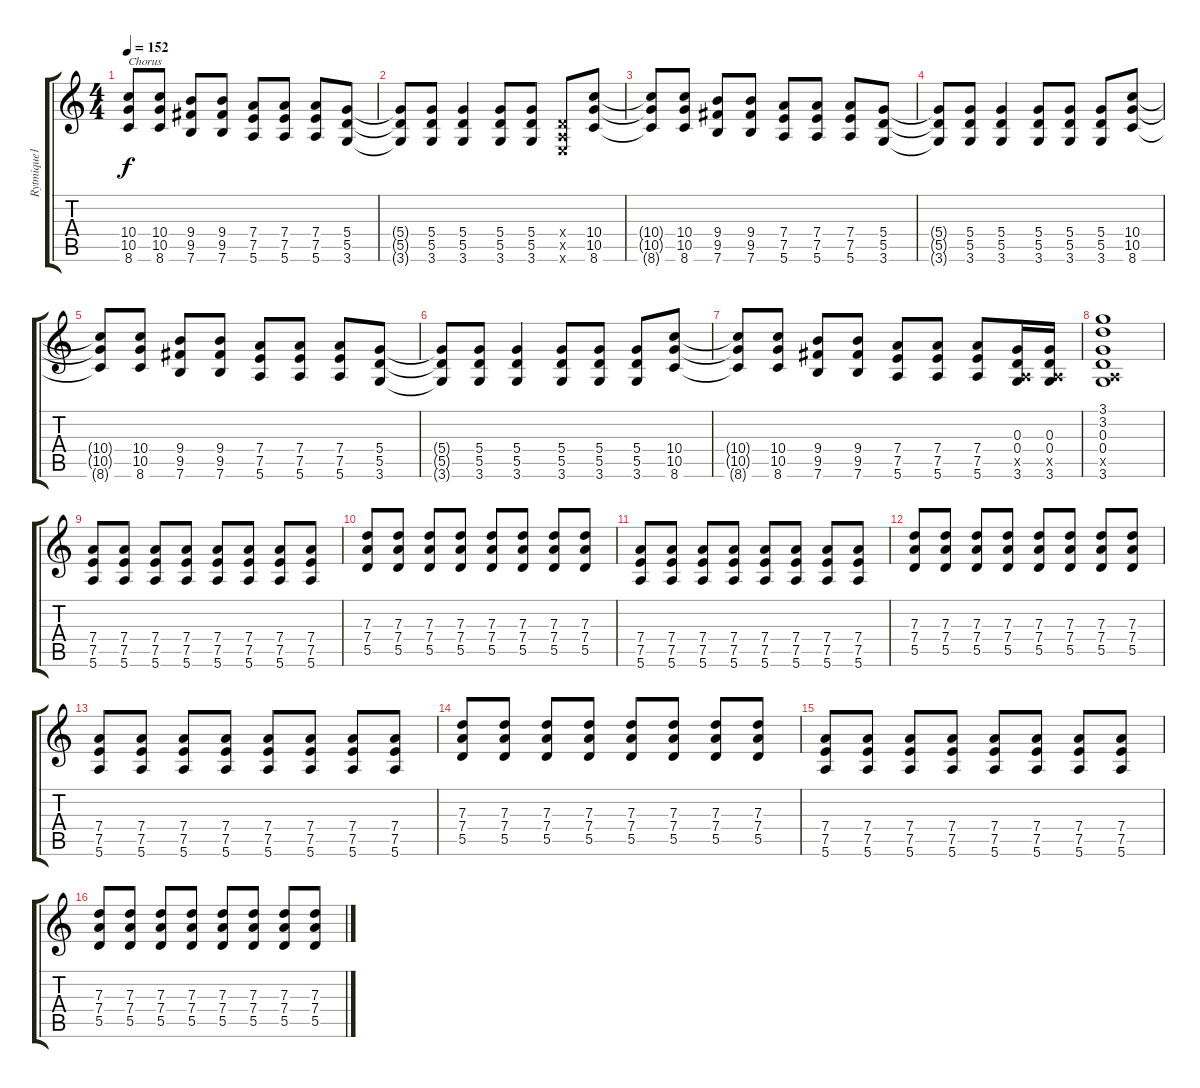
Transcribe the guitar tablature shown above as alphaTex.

\track ("Rytmique1" "Rytmique1") {instrument electricguitarclean}
\staff {score tabs}
\tuning (E4 B3 G3 D3 A2 E2) {hide}
\ts (4 4)
\tempo 152
\clef g2
\ks c
(10.4 10.5 8.6).8{txt "Chorus" dy f} (10.4 10.5 8.6).8 (9.4 9.5 7.6).8 (9.4 9.5 7.6).8 (7.4 7.5 5.6).8 (7.4 7.5 5.6).8 (7.4 7.5 5.6).8 (5.4 5.5 3.6).8 |
(5.4{t} 5.5{t} 3.6{t}).8 (5.4 5.5 3.6).8 (5.4 5.5 3.6).4 (5.4 5.5 3.6).8 (5.4 5.5 3.6).8 (0.4{x} 0.5{x} 0.6{x}).8 (10.4 10.5 8.6).8 |
(10.4{t} 10.5{t} 8.6{t}).8 (10.4 10.5 8.6).8 (9.4 9.5 7.6).8 (9.4 9.5 7.6).8 (7.4 7.5 5.6).8 (7.4 7.5 5.6).8 (7.4 7.5 5.6).8 (5.4 5.5 3.6).8 |
(5.4{t} 5.5{t} 3.6{t}).8 (5.4 5.5 3.6).8 (5.4 5.5 3.6).4 (5.4 5.5 3.6).8 (5.4 5.5 3.6).8 (5.4 5.5 3.6).8 (10.4 10.5 8.6).8 |
(10.4{t} 10.5{t} 8.6{t}).8 (10.4 10.5 8.6).8 (9.4 9.5 7.6).8 (9.4 9.5 7.6).8 (7.4 7.5 5.6).8 (7.4 7.5 5.6).8 (7.4 7.5 5.6).8 (5.4 5.5 3.6).8 |
(5.4{t} 5.5{t} 3.6{t}).8 (5.4 5.5 3.6).8 (5.4 5.5 3.6).4 (5.4 5.5 3.6).8 (5.4 5.5 3.6).8 (5.4 5.5 3.6).8 (10.4 10.5 8.6).8 |
(10.4{t} 10.5{t} 8.6{t}).8 (10.4 10.5 8.6).8 (9.4 9.5 7.6).8 (9.4 9.5 7.6).8 (7.4 7.5 5.6).8 (7.4 7.5 5.6).8 (7.4 7.5 5.6).8 (0.3 0.4 0.5{x} 3.6).16 (0.3 0.4 0.5{x} 3.6).16 |
(3.1 3.2 0.3 0.4 0.5{x} 3.6).1 |
(7.4 7.5 5.6).8 (7.4 7.5 5.6).8 (7.4 7.5 5.6).8 (7.4 7.5 5.6).8 (7.4 7.5 5.6).8 (7.4 7.5 5.6).8 (7.4 7.5 5.6).8 (7.4 7.5 5.6).8 |
(7.3 7.4 5.5).8 (7.3 7.4 5.5).8 (7.3 7.4 5.5).8 (7.3 7.4 5.5).8 (7.3 7.4 5.5).8 (7.3 7.4 5.5).8 (7.3 7.4 5.5).8 (7.3 7.4 5.5).8 |
(7.4 7.5 5.6).8 (7.4 7.5 5.6).8 (7.4 7.5 5.6).8 (7.4 7.5 5.6).8 (7.4 7.5 5.6).8 (7.4 7.5 5.6).8 (7.4 7.5 5.6).8 (7.4 7.5 5.6).8 |
(7.3 7.4 5.5).8 (7.3 7.4 5.5).8 (7.3 7.4 5.5).8 (7.3 7.4 5.5).8 (7.3 7.4 5.5).8 (7.3 7.4 5.5).8 (7.3 7.4 5.5).8 (7.3 7.4 5.5).8 |
(7.4 7.5 5.6).8 (7.4 7.5 5.6).8 (7.4 7.5 5.6).8 (7.4 7.5 5.6).8 (7.4 7.5 5.6).8 (7.4 7.5 5.6).8 (7.4 7.5 5.6).8 (7.4 7.5 5.6).8 |
(7.3 7.4 5.5).8 (7.3 7.4 5.5).8 (7.3 7.4 5.5).8 (7.3 7.4 5.5).8 (7.3 7.4 5.5).8 (7.3 7.4 5.5).8 (7.3 7.4 5.5).8 (7.3 7.4 5.5).8 |
(7.4 7.5 5.6).8 (7.4 7.5 5.6).8 (7.4 7.5 5.6).8 (7.4 7.5 5.6).8 (7.4 7.5 5.6).8 (7.4 7.5 5.6).8 (7.4 7.5 5.6).8 (7.4 7.5 5.6).8 |
(7.3 7.4 5.5).8 (7.3 7.4 5.5).8 (7.3 7.4 5.5).8 (7.3 7.4 5.5).8 (7.3 7.4 5.5).8 (7.3 7.4 5.5).8 (7.3 7.4 5.5).8 (7.3 7.4 5.5).8
